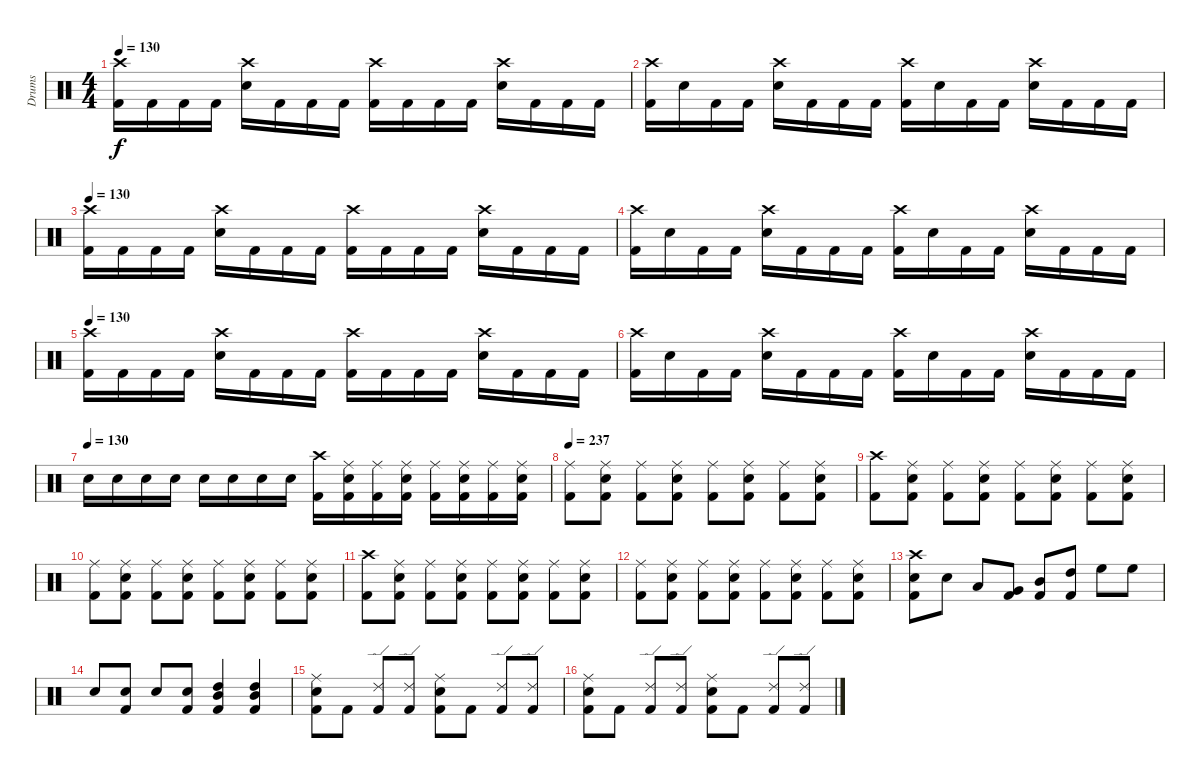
\track ("Drums" "Drums") {instrument percussion}
\staff {score}
\articulation defaults
\ts (4 4)
\tempo 130
\clef neutral
\ks c
("Crash high (hit)" "Kick (hit) 2").16{dy f} "Kick (hit) 2".16 "Kick (hit) 2".16 "Kick (hit) 2".16 ("Crash high (hit)" "Snare (hit) 2").16 "Kick (hit) 2".16 "Kick (hit) 2".16 "Kick (hit) 2".16 ("Crash high (hit)" "Kick (hit) 2").16 "Kick (hit) 2".16 "Kick (hit) 2".16 "Kick (hit) 2".16 ("Crash high (hit)" "Snare (hit) 2").16 "Kick (hit) 2".16 "Kick (hit) 2".16 "Kick (hit) 2".16 |
("Crash high (hit)" "Kick (hit) 2").16 "Snare (hit) 2".16 "Kick (hit) 2".16 "Kick (hit) 2".16 ("Crash high (hit)" "Snare (hit) 2").16 "Kick (hit) 2".16 "Kick (hit) 2".16 "Kick (hit) 2".16 ("Crash high (hit)" "Kick (hit) 2").16 "Snare (hit) 2".16 "Kick (hit) 2".16 "Kick (hit) 2".16 ("Crash high (hit)" "Snare (hit) 2").16 "Kick (hit) 2".16 "Kick (hit) 2".16 "Kick (hit) 2".16 |
\tempo 130
("Crash high (hit)" "Kick (hit) 2").16 "Kick (hit) 2".16 "Kick (hit) 2".16 "Kick (hit) 2".16 ("Crash high (hit)" "Snare (hit) 2").16 "Kick (hit) 2".16 "Kick (hit) 2".16 "Kick (hit) 2".16 ("Crash high (hit)" "Kick (hit) 2").16 "Kick (hit) 2".16 "Kick (hit) 2".16 "Kick (hit) 2".16 ("Crash high (hit)" "Snare (hit) 2").16 "Kick (hit) 2".16 "Kick (hit) 2".16 "Kick (hit) 2".16 |
("Crash high (hit)" "Kick (hit) 2").16 "Snare (hit) 2".16 "Kick (hit) 2".16 "Kick (hit) 2".16 ("Crash high (hit)" "Snare (hit) 2").16 "Kick (hit) 2".16 "Kick (hit) 2".16 "Kick (hit) 2".16 ("Crash high (hit)" "Kick (hit) 2").16 "Snare (hit) 2".16 "Kick (hit) 2".16 "Kick (hit) 2".16 ("Crash high (hit)" "Snare (hit) 2").16 "Kick (hit) 2".16 "Kick (hit) 2".16 "Kick (hit) 2".16 |
\tempo 130
("Crash high (hit)" "Kick (hit) 2").16 "Kick (hit) 2".16 "Kick (hit) 2".16 "Kick (hit) 2".16 ("Crash high (hit)" "Snare (hit) 2").16 "Kick (hit) 2".16 "Kick (hit) 2".16 "Kick (hit) 2".16 ("Crash high (hit)" "Kick (hit) 2").16 "Kick (hit) 2".16 "Kick (hit) 2".16 "Kick (hit) 2".16 ("Crash high (hit)" "Snare (hit) 2").16 "Kick (hit) 2".16 "Kick (hit) 2".16 "Kick (hit) 2".16 |
("Crash high (hit)" "Kick (hit) 2").16 "Snare (hit) 2".16 "Kick (hit) 2".16 "Kick (hit) 2".16 ("Crash high (hit)" "Snare (hit) 2").16 "Kick (hit) 2".16 "Kick (hit) 2".16 "Kick (hit) 2".16 ("Crash high (hit)" "Kick (hit) 2").16 "Snare (hit) 2".16 "Kick (hit) 2".16 "Kick (hit) 2".16 ("Crash high (hit)" "Snare (hit) 2").16 "Kick (hit) 2".16 "Kick (hit) 2".16 "Kick (hit) 2".16 |
\tempo (130)
"Snare (hit) 2".16 "Snare (hit) 2".16 "Snare (hit) 2".16 "Snare (hit) 2".16 "Snare (hit) 2".16 "Snare (hit) 2".16 "Snare (hit) 2".16 "Snare (hit) 2".16 ("Crash high (hit)" "Kick (hit) 2").16 ("Ride (middle)" "Snare (hit) 2" "Kick (hit) 2").16 ("Ride (middle)" "Kick (hit) 2").16 ("Ride (middle)" "Snare (hit) 2" "Kick (hit) 2").16 ("Ride (middle)" "Kick (hit) 2").16 ("Ride (middle)" "Snare (hit) 2" "Kick (hit) 2").16 ("Ride (middle)" "Kick (hit) 2").16 ("Ride (middle)" "Snare (hit) 2" "Kick (hit) 2").16 |
\tempo 237
("Ride (middle)" "Kick (hit) 2").8 ("Ride (middle)" "Snare (hit) 2" "Kick (hit) 2").8 ("Ride (middle)" "Kick (hit) 2").8 ("Ride (middle)" "Snare (hit) 2" "Kick (hit) 2").8 ("Ride (middle)" "Kick (hit) 2").8 ("Ride (middle)" "Snare (hit) 2" "Kick (hit) 2").8 ("Ride (middle)" "Kick (hit) 2").8 ("Ride (middle)" "Snare (hit) 2" "Kick (hit) 2").8 |
("Crash high (hit)" "Kick (hit) 2").8 ("Ride (middle)" "Snare (hit) 2" "Kick (hit) 2").8 ("Ride (middle)" "Kick (hit) 2").8 ("Ride (middle)" "Snare (hit) 2" "Kick (hit) 2").8 ("Ride (middle)" "Kick (hit) 2").8 ("Ride (middle)" "Snare (hit) 2" "Kick (hit) 2").8 ("Ride (middle)" "Kick (hit) 2").8 ("Ride (middle)" "Snare (hit) 2" "Kick (hit) 2").8 |
("Ride (middle)" "Kick (hit) 2").8 ("Ride (middle)" "Snare (hit) 2" "Kick (hit) 2").8 ("Ride (middle)" "Kick (hit) 2").8 ("Ride (middle)" "Snare (hit) 2" "Kick (hit) 2").8 ("Ride (middle)" "Kick (hit) 2").8 ("Ride (middle)" "Snare (hit) 2" "Kick (hit) 2").8 ("Ride (middle)" "Kick (hit) 2").8 ("Ride (middle)" "Snare (hit) 2" "Kick (hit) 2").8 |
("Crash high (hit)" "Kick (hit) 2").8 ("Ride (middle)" "Snare (hit) 2" "Kick (hit) 2").8 ("Ride (middle)" "Kick (hit) 2").8 ("Ride (middle)" "Snare (hit) 2" "Kick (hit) 2").8 ("Ride (middle)" "Kick (hit) 2").8 ("Ride (middle)" "Snare (hit) 2" "Kick (hit) 2").8 ("Ride (middle)" "Kick (hit) 2").8 ("Ride (middle)" "Snare (hit) 2" "Kick (hit) 2").8 |
("Ride (middle)" "Kick (hit) 2").8 ("Ride (middle)" "Snare (hit) 2" "Kick (hit) 2").8 ("Ride (middle)" "Kick (hit) 2").8 ("Ride (middle)" "Snare (hit) 2" "Kick (hit) 2").8 ("Ride (middle)" "Kick (hit) 2").8 ("Ride (middle)" "Snare (hit) 2" "Kick (hit) 2").8 ("Ride (middle)" "Kick (hit) 2").8 ("Ride (middle)" "Snare (hit) 2" "Kick (hit) 2").8 |
("Crash high (hit)" "Snare (hit) 2" "Kick (hit) 2").8 "Snare (hit) 2".8 "Low Floor Tom (hit)".8 ("Very Low Tom (hit)" "Kick (hit) 2").8 ("Mid Tom (hit)" "Kick (hit) 2").8 ("High Tom (hit)" "Kick (hit) 2").8 "High Floor Tom (hit)".8 "High Floor Tom (hit)".8 |
"Snare (hit) 2".8 ("Snare (hit) 2" "Kick (hit) 2").8 "Snare (hit) 2".8 ("Snare (hit) 2" "Kick (hit) 2").8 ("High Tom (hit)" "Mid Tom (hit)" "Kick (hit) 2").4 ("High Tom (hit)" "Mid Tom (hit)" "Kick (hit) 2").4 |
("Ride (middle)" "Snare (hit) 2" "Kick (hit) 2").8 "Kick (hit) 2".8 ("Ride (edge) 2" "Kick (hit) 2").8 ("Ride (edge) 2" "Kick (hit) 2").8 ("Ride (middle)" "Snare (hit) 2" "Kick (hit) 2").8 "Kick (hit) 2".8 ("Ride (edge) 2" "Kick (hit) 2").8 ("Ride (edge) 2" "Kick (hit) 2").8 |
("Ride (middle)" "Snare (hit) 2" "Kick (hit) 2").8 "Kick (hit) 2".8 ("Ride (edge) 2" "Kick (hit) 2").8 ("Ride (edge) 2" "Kick (hit) 2").8 ("Ride (middle)" "Snare (hit) 2" "Kick (hit) 2").8 "Kick (hit) 2".8 ("Ride (edge) 2" "Kick (hit) 2").8 ("Ride (edge) 2" "Kick (hit) 2").8
